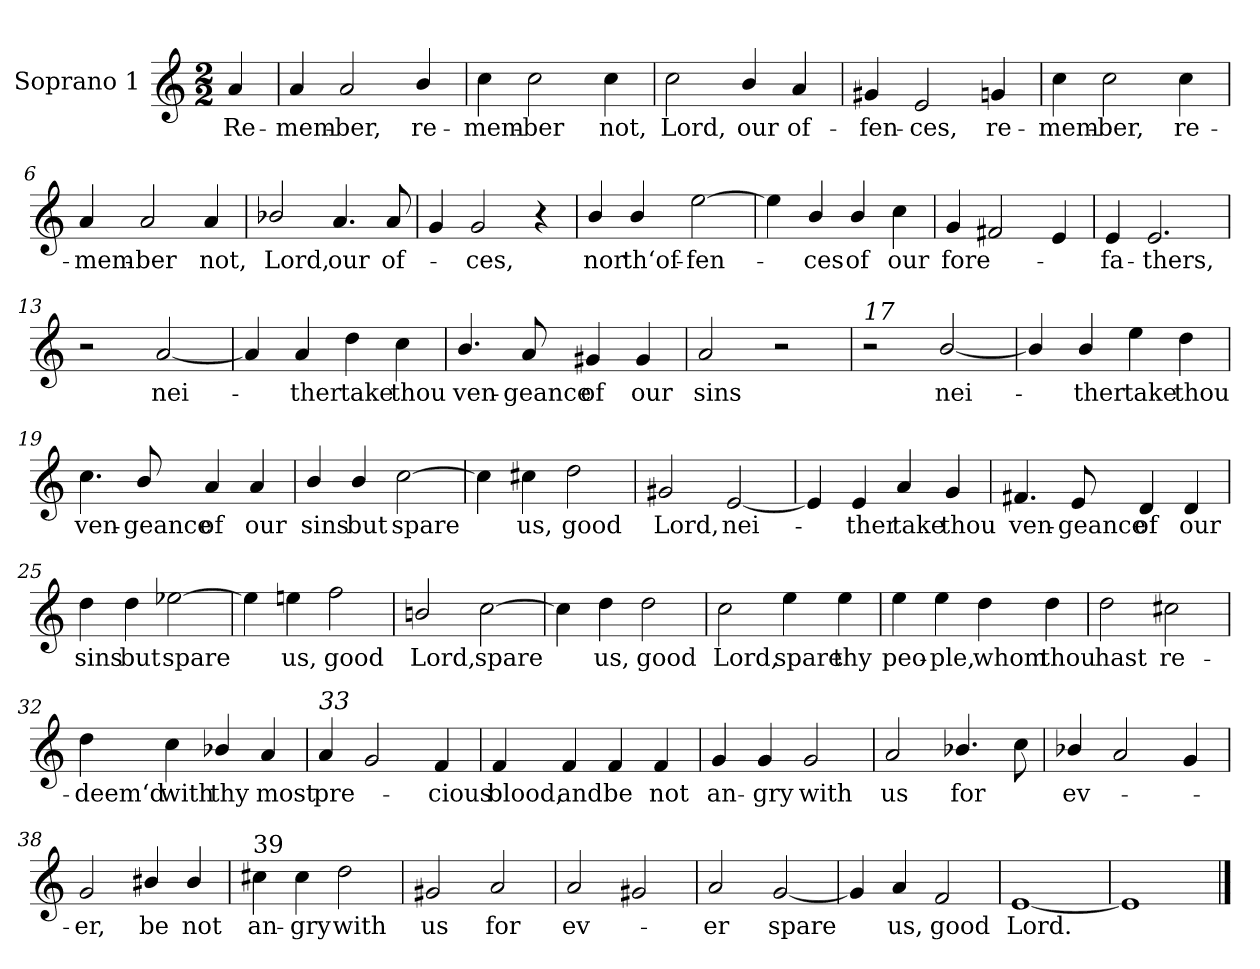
**kern	**text
*part1	*part1
*staff1	*staff1
*I"Soprano 1	*
*I'S. 1	*
*clefG2	*
*k[]	*
*M2/2	*
*MM100	*
=	=
!	!LO:LY:b
4a/	-Re-
=1	=1
!	!LO:LY:b
4a/	-mem-
!	!LO:LY:b
2a/	-ber,
!	!LO:LY:b
4b/	re-
=2	=2
!	!LO:LY:b
4cc\	-mem-
!	!LO:LY:b
2cc\	-ber
!	!LO:LY:b
4cc\	not,
=3	=3
!	!LO:LY:b
2cc\	Lord,
!	!LO:LY:b
4b/	our
!	!LO:LY:b
4a/	of-
=4	=4
!	!LO:LY:b
4g#X/	-fen-
!	!LO:LY:b
2e/	-ces,
!	!LO:LY:b
4gn/	re-
=5	=5
!	!LO:LY:b
4cc\	-mem-
!	!LO:LY:b
2cc\	-ber,
!	!LO:LY:b
4cc\	re-
=6	=6
!	!LO:LY:b
4a/	-mem-
!	!LO:LY:b
2a/	-ber
!	!LO:LY:b
4a/	not,
!!LO:LB:g=z
=7	=7
!	!LO:LY:b
2b-X/	Lord,
!	!LO:LY:b
4.a/	our
!	!LO:LY:b
8a/	of-
=8	=8
4g/	.
!	!LO:LY:b
2g/	-ces,
4r	.
=9	=9
!	!LO:LY:b
4b/	nor
!	!LO:LY:b
4b/	th‘of-
!	!LO:LY:b
[2ee\	-fen-
=10	=10
4ee\]	.
!	!LO:LY:b
4b/	-ces
!	!LO:LY:b
4b/	of
!	!LO:LY:b
4cc\	our
=11	=11
!	!LO:LY:b
4g/	fore-
2f#X/	.
4e/	.
=12	=12
!	!LO:LY:b
4e/	-fa-
!	!LO:LY:b
2.e/	-thers,
=13	=13
2r	.
!	!LO:LY:b
[2a/	nei-
!!LO:LB:g=z
=14	=14
4a/]	.
!	!LO:LY:b
4a/	-ther
!	!LO:LY:b
4dd\	take
!	!LO:LY:b
4cc\	thou
=15	=15
!	!LO:LY:b
4.b/	ven-
!	!LO:LY:b
8a/	-geance
!	!LO:LY:b
4g#X/	of
!	!LO:LY:b
4g#/	our
=16	=16
!	!LO:LY:b
2a/	sins
2r	.
=17	=17
!LO:TX:a:i:t=17	!
2r	.
!	!LO:LY:b
[2b/	nei-
=18	=18
4b/]	.
!	!LO:LY:b
4b/	-ther
!	!LO:LY:b
4ee\	take
!	!LO:LY:b
4dd\	thou
=19	=19
!	!LO:LY:b
4.cc\	ven-
!	!LO:LY:b
8b/	-geance
!	!LO:LY:b
4a/	of
!	!LO:LY:b
4a/	our
!!LO:LB:g=z
=20	=20
!	!LO:LY:b
4b/	sins
!	!LO:LY:b
4b/	but
!	!LO:LY:b
[2cc\	spare
=21	=21
4cc\]	.
!	!LO:LY:b
4cc#X\	us,
!	!LO:LY:b
2dd\	good
=22	=22
!	!LO:LY:b
2g#X/	Lord,
!	!LO:LY:b
[2e/	nei-
=23	=23
4e/]	.
!	!LO:LY:b
4e/	-ther
!	!LO:LY:b
4a/	take
!	!LO:LY:b
4g/	thou
=24	=24
!	!LO:LY:b
4.f#X/	ven-
!	!LO:LY:b
8e/	-geance
!	!LO:LY:b
4d/	of
!	!LO:LY:b
4d/	our
=25	=25
!	!LO:LY:b
4dd\	sins
!	!LO:LY:b
4dd\	but
!	!LO:LY:b
[2ee-X\	spare
!!LO:LB:g=z
=26	=26
4ee-\]	.
!	!LO:LY:b
4een\	us,
!	!LO:LY:b
2ff\	good
=27	=27
!	!LO:LY:b
2bn/	Lord,
!	!LO:LY:b
[2cc\	spare
=28	=28
4cc\]	.
!	!LO:LY:b
4dd\	us,
!	!LO:LY:b
2dd\	good
=29	=29
!	!LO:LY:b
2cc\	Lord,
!	!LO:LY:b
4ee\	spare
!	!LO:LY:b
4ee\	thy
=30	=30
!	!LO:LY:b
4ee\	peo-
!	!LO:LY:b
4ee\	-ple,
!	!LO:LY:b
4dd\	whom
!	!LO:LY:b
4dd\	thou
=31	=31
!	!LO:LY:b
2dd\	hast
!	!LO:LY:b
2cc#X\	re-
!!LO:LB:g=z
=32	=32
!	!LO:LY:b
4dd\	-deem‘d
!	!LO:LY:b
4cc\	with
!	!LO:LY:b
4b-X/	thy
!	!LO:LY:b
4a/	most
=33	=33
!LO:TX:a:i:t=33	!
!	!LO:LY:b
4a/	pre-
2g/	.
!	!LO:LY:b
4f/	-cious
=34	=34
!	!LO:LY:b
4f/	blood,
!	!LO:LY:b
4f/	and
!	!LO:LY:b
4f/	be
!	!LO:LY:b
4f/	not
=35	=35
!	!LO:LY:b
4g/	an-
!	!LO:LY:b
4g/	-gry
!	!LO:LY:b
2g/	with
=36	=36
!	!LO:LY:b
2a/	us
!	!LO:LY:b
4.b-X/	for
8cc\	.
=37	=37
!	!LO:LY:b
4b-X/	ev-
2a/	.
4g/	.
!!LO:LB:g=z
=38	=38
!	!LO:LY:b
2g/	-er,
!	!LO:LY:b
4b#X/	be
!	!LO:LY:b
4b#/	not
=39	=39
!LO:TX:a:t=39	!
!	!LO:LY:b
4cc#X\	an-
!	!LO:LY:b
4cc#\	-gry
!	!LO:LY:b
2dd\	with
=40	=40
!	!LO:LY:b
2g#X/	us
!	!LO:LY:b
2a/	for
=41	=41
!	!LO:LY:b
2a/	ev-
2g#X/	.
=42	=42
!	!LO:LY:b
2a/	-er
!	!LO:LY:b
[2g/	spare
=43	=43
4g/]	.
!	!LO:LY:b
4a/	us,
!	!LO:LY:b
2f/	good
=44	=44
!	!LO:LY:b
[1e	Lord.
=45	=45
1e]	.
==	==
*-	*-
